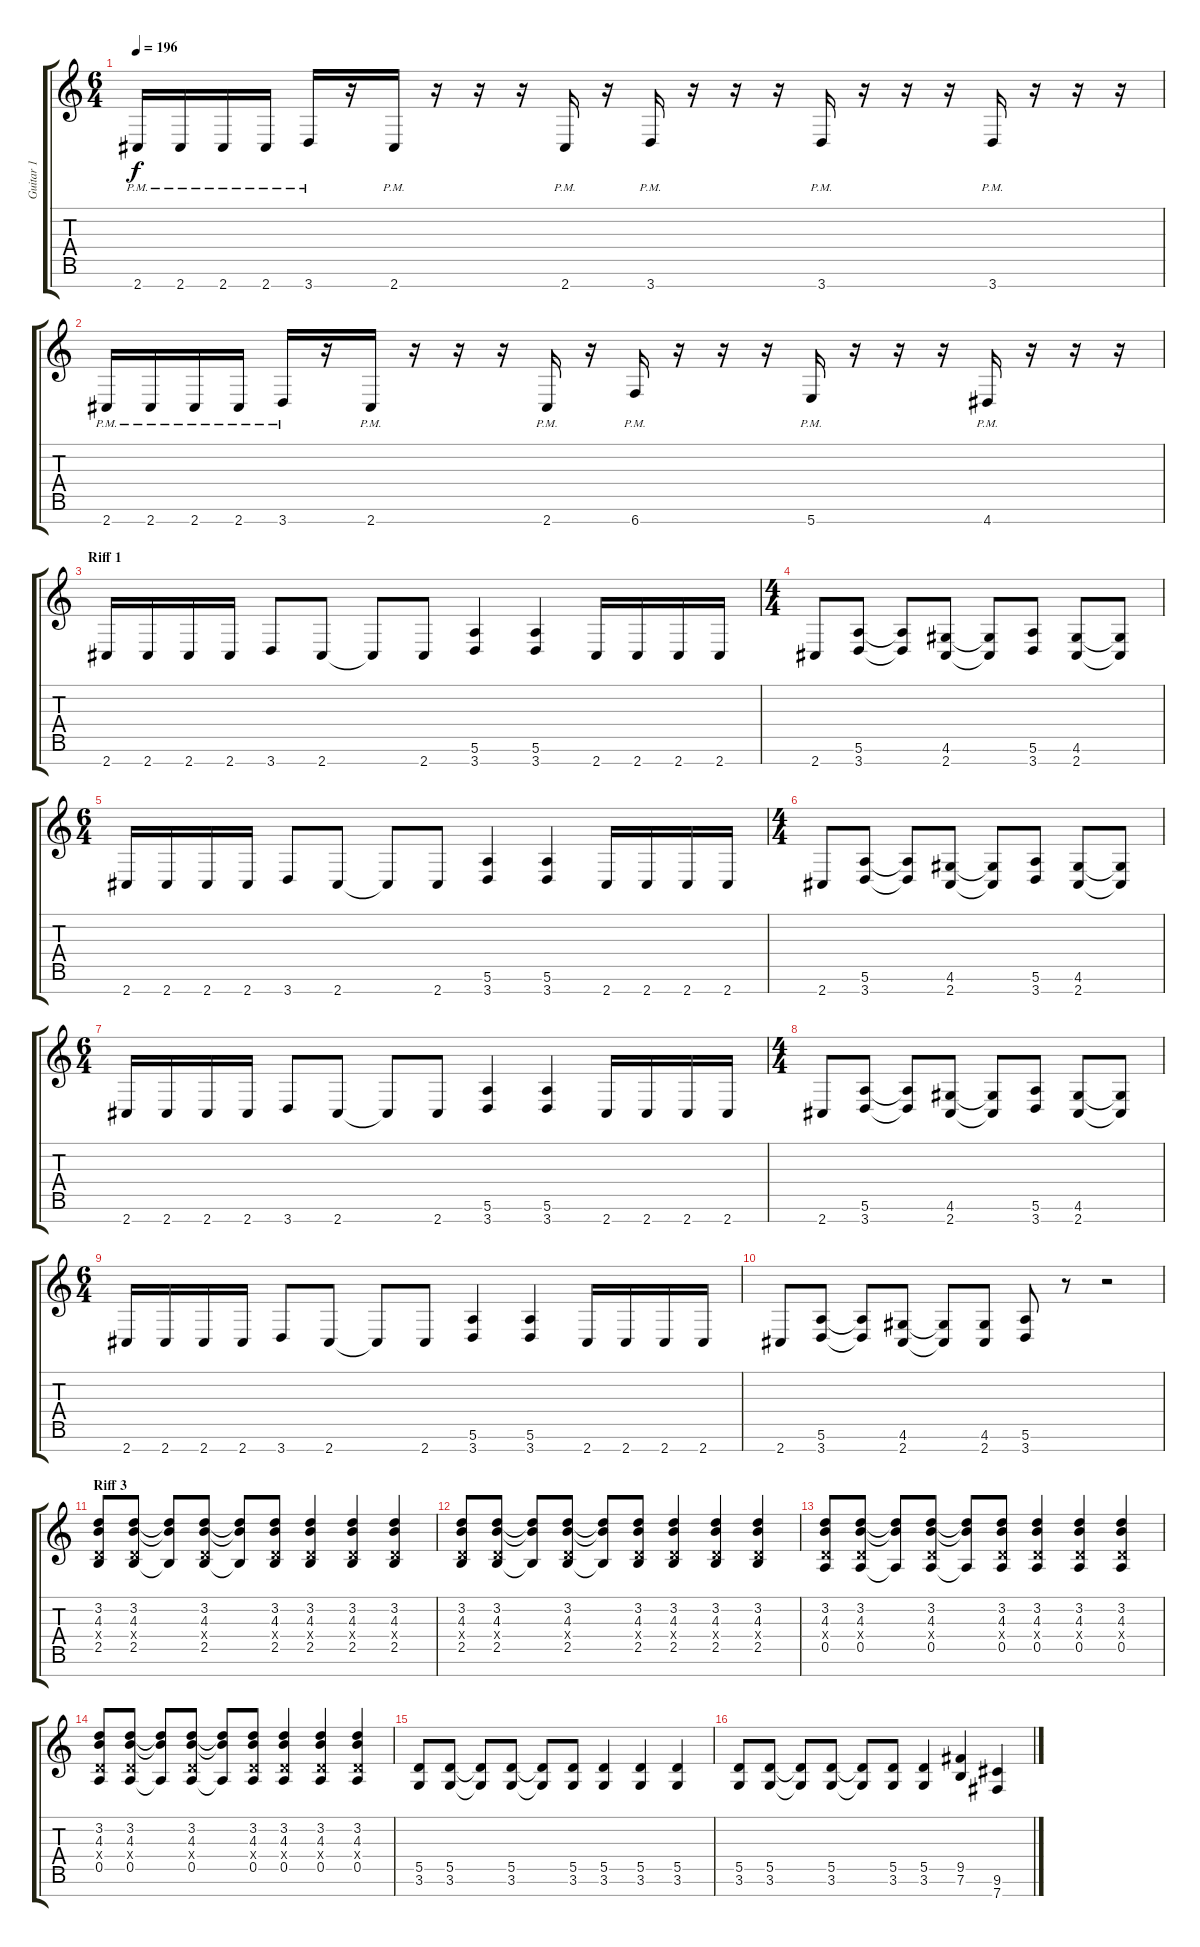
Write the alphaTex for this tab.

\track ("Guitar 1" "Guitar 1") {instrument overdrivenguitar}
\staff {score tabs}
\tuning (E4 B3 G3 D3 A2 E2 B1) {hide}
\ts (6 4)
\tempo 196
\clef g2
\ks c
2.7{pm}.16{dy f} 2.7{pm}.16 2.7{pm}.16 2.7{pm}.16 3.7{pm}.16 r.16 2.7{pm}.16 r.16 r.16 r.16 2.7{pm}.16 r.16 3.7{pm}.16 r.16 r.16 r.16 3.7{pm}.16 r.16 r.16 r.16 3.7{pm}.16 r.16 r.16 r.16 |
2.7{pm}.16 2.7{pm}.16 2.7{pm}.16 2.7{pm}.16 3.7{pm}.16 r.16 2.7{pm}.16 r.16 r.16 r.16 2.7{pm}.16 r.16 6.7{pm}.16 r.16 r.16 r.16 5.7{pm}.16 r.16 r.16 r.16 4.7{pm}.16 r.16 r.16 r.16 |
\section ("" "Riff 1")
2.7.16 2.7.16 2.7.16 2.7.16 3.7.8 2.7.8 2.7{t}.8 2.7.8 (5.6 3.7).4 (5.6 3.7).4 2.7.16 2.7.16 2.7.16 2.7.16 |
\ts (4 4)
2.7.8 (5.6 3.7).8 (5.6{t} 3.7{t}).8 (4.6 2.7).8 (4.6{t} 2.7{t}).8 (5.6 3.7).8 (4.6 2.7).8 (4.6{t} 2.7{t}).8 |
\ts (6 4)
2.7.16 2.7.16 2.7.16 2.7.16 3.7.8 2.7.8 2.7{t}.8 2.7.8 (5.6 3.7).4 (5.6 3.7).4 2.7.16 2.7.16 2.7.16 2.7.16 |
\ts (4 4)
2.7.8 (5.6 3.7).8 (5.6{t} 3.7{t}).8 (4.6 2.7).8 (4.6{t} 2.7{t}).8 (5.6 3.7).8 (4.6 2.7).8 (4.6{t} 2.7{t}).8 |
\ts (6 4)
2.7.16 2.7.16 2.7.16 2.7.16 3.7.8 2.7.8 2.7{t}.8 2.7.8 (5.6 3.7).4 (5.6 3.7).4 2.7.16 2.7.16 2.7.16 2.7.16 |
\ts (4 4)
2.7.8 (5.6 3.7).8 (5.6{t} 3.7{t}).8 (4.6 2.7).8 (4.6{t} 2.7{t}).8 (5.6 3.7).8 (4.6 2.7).8 (4.6{t} 2.7{t}).8 |
\ts (6 4)
2.7.16 2.7.16 2.7.16 2.7.16 3.7.8 2.7.8 2.7{t}.8 2.7.8 (5.6 3.7).4 (5.6 3.7).4 2.7.16 2.7.16 2.7.16 2.7.16 |
2.7.8 (5.6 3.7).8 (5.6{t} 3.7{t}).8 (4.6 2.7).8 (4.6{t} 2.7{t}).8 (4.6 2.7).8 (5.6 3.7).8 r.8 r.2 |
\section ("" "Riff 3")
(3.2 4.3 0.4{x} 2.5).8 (3.2 4.3 0.4{x} 2.5).8 (3.2{t} 4.3{t} 2.5{t}).8 (3.2 4.3 0.4{x} 2.5).8 (3.2{t} 4.3{t} 2.5{t}).8 (3.2 4.3 0.4{x} 2.5).8 (3.2 4.3 0.4{x} 2.5).4 (3.2 4.3 0.4{x} 2.5).4 (3.2 4.3 0.4{x} 2.5).4 |
(3.2 4.3 0.4{x} 2.5).8 (3.2 4.3 0.4{x} 2.5).8 (3.2{t} 4.3{t} 2.5{t}).8 (3.2 4.3 0.4{x} 2.5).8 (3.2{t} 4.3{t} 2.5{t}).8 (3.2 4.3 0.4{x} 2.5).8 (3.2 4.3 0.4{x} 2.5).4 (3.2 4.3 0.4{x} 2.5).4 (3.2 4.3 0.4{x} 2.5).4 |
(3.2 4.3 0.4{x} 0.5).8 (3.2 4.3 0.4{x} 0.5).8 (3.2{t} 4.3{t} 0.5{t}).8 (3.2 4.3 0.4{x} 0.5).8 (3.2{t} 4.3{t} 0.5{t}).8 (3.2 4.3 0.4{x} 0.5).8 (3.2 4.3 0.4{x} 0.5).4 (3.2 4.3 0.4{x} 0.5).4 (3.2 4.3 0.4{x} 0.5).4 |
(3.2 4.3 0.4{x} 0.5).8 (3.2 4.3 0.4{x} 0.5).8 (3.2{t} 4.3{t} 0.5{t}).8 (3.2 4.3 0.4{x} 0.5).8 (3.2{t} 4.3{t} 0.5{t}).8 (3.2 4.3 0.4{x} 0.5).8 (3.2 4.3 0.4{x} 0.5).4 (3.2 4.3 0.4{x} 0.5).4 (3.2 4.3 0.4{x} 0.5).4 |
(5.5 3.6).8 (5.5 3.6).8 (5.5{t} 3.6{t}).8 (5.5 3.6).8 (5.5{t} 3.6{t}).8 (5.5 3.6).8 (5.5 3.6).4 (5.5 3.6).4 (5.5 3.6).4 |
(5.5 3.6).8 (5.5 3.6).8 (5.5{t} 3.6{t}).8 (5.5 3.6).8 (5.5{t} 3.6{t}).8 (5.5 3.6).8 (5.5 3.6).4 (9.5 7.6).4 (9.6 7.7).4
